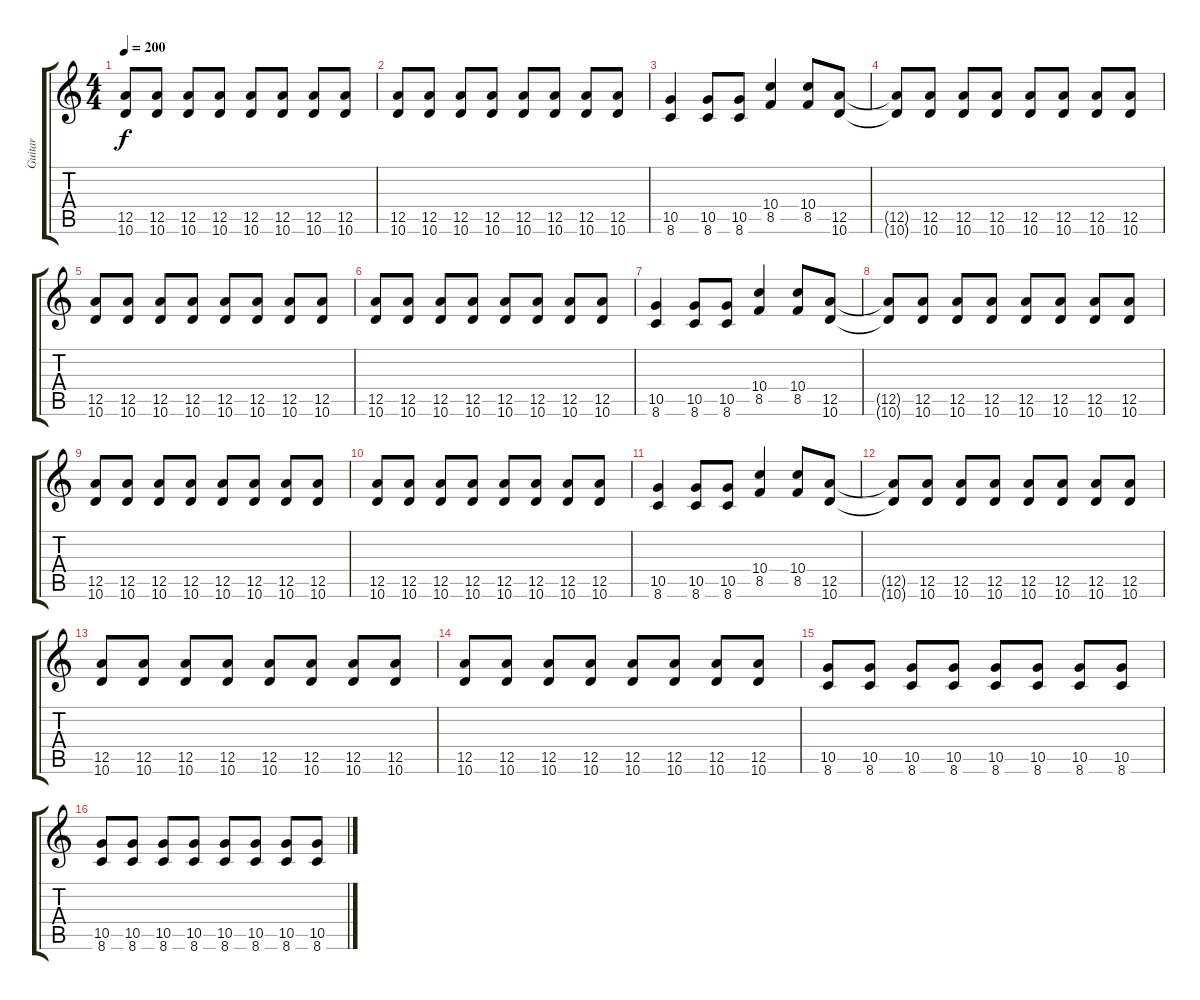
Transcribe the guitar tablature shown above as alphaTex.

\track ("Guitar" "Guitar") {instrument distortionguitar}
\staff {score tabs}
\tuning (E4 B3 G3 D3 A2 E2) {hide}
\ts (4 4)
\tempo 200
\clef g2
\ks c
(12.5 10.6).8{dy f instrument distortionguitar} (12.5 10.6).8 (12.5 10.6).8 (12.5 10.6).8 (12.5 10.6).8 (12.5 10.6).8 (12.5 10.6).8 (12.5 10.6).8 |
(12.5 10.6).8 (12.5 10.6).8 (12.5 10.6).8 (12.5 10.6).8 (12.5 10.6).8 (12.5 10.6).8 (12.5 10.6).8 (12.5 10.6).8 |
(10.5 8.6).4 (10.5 8.6).8 (10.5 8.6).8 (10.4 8.5).4 (10.4 8.5).8 (12.5 10.6).8 |
(12.5{t} 10.6{t}).8 (12.5 10.6).8 (12.5 10.6).8 (12.5 10.6).8 (12.5 10.6).8 (12.5 10.6).8 (12.5 10.6).8 (12.5 10.6).8 |
(12.5 10.6).8 (12.5 10.6).8 (12.5 10.6).8 (12.5 10.6).8 (12.5 10.6).8 (12.5 10.6).8 (12.5 10.6).8 (12.5 10.6).8 |
(12.5 10.6).8 (12.5 10.6).8 (12.5 10.6).8 (12.5 10.6).8 (12.5 10.6).8 (12.5 10.6).8 (12.5 10.6).8 (12.5 10.6).8 |
(10.5 8.6).4 (10.5 8.6).8 (10.5 8.6).8 (10.4 8.5).4 (10.4 8.5).8 (12.5 10.6).8 |
(12.5{t} 10.6{t}).8 (12.5 10.6).8 (12.5 10.6).8 (12.5 10.6).8 (12.5 10.6).8 (12.5 10.6).8 (12.5 10.6).8 (12.5 10.6).8 |
(12.5 10.6).8 (12.5 10.6).8 (12.5 10.6).8 (12.5 10.6).8 (12.5 10.6).8 (12.5 10.6).8 (12.5 10.6).8 (12.5 10.6).8 |
(12.5 10.6).8 (12.5 10.6).8 (12.5 10.6).8 (12.5 10.6).8 (12.5 10.6).8 (12.5 10.6).8 (12.5 10.6).8 (12.5 10.6).8 |
(10.5 8.6).4 (10.5 8.6).8 (10.5 8.6).8 (10.4 8.5).4 (10.4 8.5).8 (12.5 10.6).8 |
(12.5{t} 10.6{t}).8 (12.5 10.6).8 (12.5 10.6).8 (12.5 10.6).8 (12.5 10.6).8 (12.5 10.6).8 (12.5 10.6).8 (12.5 10.6).8 |
(12.5 10.6).8 (12.5 10.6).8 (12.5 10.6).8 (12.5 10.6).8 (12.5 10.6).8 (12.5 10.6).8 (12.5 10.6).8 (12.5 10.6).8 |
(12.5 10.6).8 (12.5 10.6).8 (12.5 10.6).8 (12.5 10.6).8 (12.5 10.6).8 (12.5 10.6).8 (12.5 10.6).8 (12.5 10.6).8 |
(10.5 8.6).8 (10.5 8.6).8 (10.5 8.6).8 (10.5 8.6).8 (10.5 8.6).8 (10.5 8.6).8 (10.5 8.6).8 (10.5 8.6).8 |
(10.5 8.6).8 (10.5 8.6).8 (10.5 8.6).8 (10.5 8.6).8 (10.5 8.6).8 (10.5 8.6).8 (10.5 8.6).8 (10.5 8.6).8
